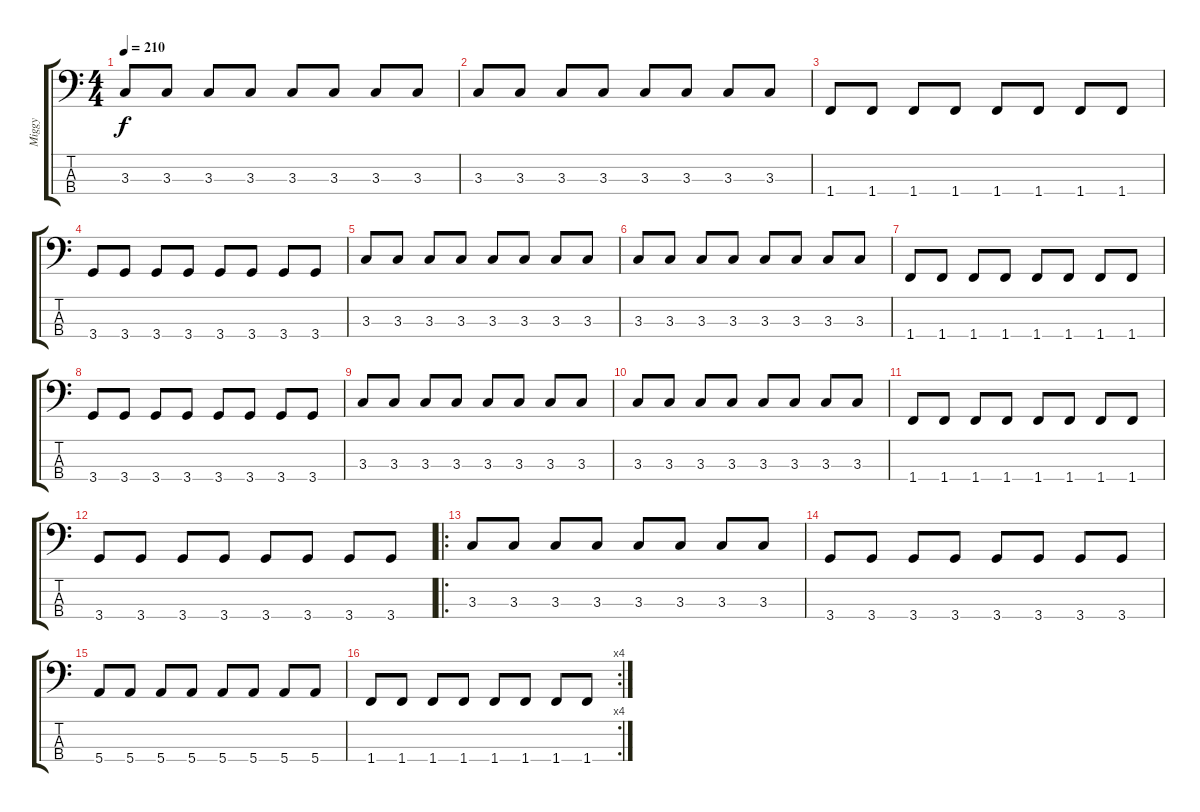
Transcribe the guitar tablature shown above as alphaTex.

\track ("Miggy" "Miggy") {instrument electricbassfinger}
\staff {score tabs}
\tuning (G2 D2 A1 E1) {hide}
\ts (4 4)
\tempo 210
\clef f4
\ks c
3.3.8{dy f} 3.3.8 3.3.8 3.3.8 3.3.8 3.3.8 3.3.8 3.3.8 |
3.3.8 3.3.8 3.3.8 3.3.8 3.3.8 3.3.8 3.3.8 3.3.8 |
1.4.8 1.4.8 1.4.8 1.4.8 1.4.8 1.4.8 1.4.8 1.4.8 |
3.4.8 3.4.8 3.4.8 3.4.8 3.4.8 3.4.8 3.4.8 3.4.8 |
3.3.8 3.3.8 3.3.8 3.3.8 3.3.8 3.3.8 3.3.8 3.3.8 |
3.3.8 3.3.8 3.3.8 3.3.8 3.3.8 3.3.8 3.3.8 3.3.8 |
1.4.8 1.4.8 1.4.8 1.4.8 1.4.8 1.4.8 1.4.8 1.4.8 |
3.4.8 3.4.8 3.4.8 3.4.8 3.4.8 3.4.8 3.4.8 3.4.8 |
3.3.8 3.3.8 3.3.8 3.3.8 3.3.8 3.3.8 3.3.8 3.3.8 |
3.3.8 3.3.8 3.3.8 3.3.8 3.3.8 3.3.8 3.3.8 3.3.8 |
1.4.8 1.4.8 1.4.8 1.4.8 1.4.8 1.4.8 1.4.8 1.4.8 |
3.4.8 3.4.8 3.4.8 3.4.8 3.4.8 3.4.8 3.4.8 3.4.8 |
\ro
3.3.8 3.3.8 3.3.8 3.3.8 3.3.8 3.3.8 3.3.8 3.3.8 |
3.4.8 3.4.8 3.4.8 3.4.8 3.4.8 3.4.8 3.4.8 3.4.8 |
5.4.8 5.4.8 5.4.8 5.4.8 5.4.8 5.4.8 5.4.8 5.4.8 |
\rc 4
1.4.8 1.4.8 1.4.8 1.4.8 1.4.8 1.4.8 1.4.8 1.4.8
